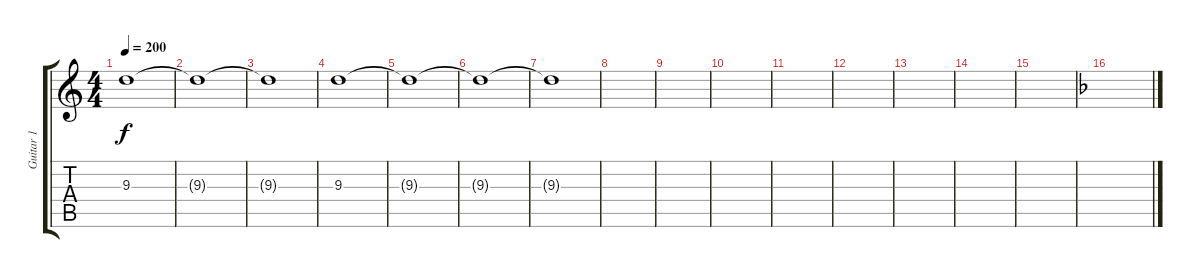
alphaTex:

\track ("Guitar 1" "Guitar 1") {instrument distortionguitar}
\staff {score tabs}
\tuning (D4 A3 F3 D3 A2 D2) {hide}
\ts (4 4)
\tempo 200
\clef g2
\ks c
9.3{t}.1{dy f} |
9.3{t}.1 |
9.3{t}.1 |
9.3.1 |
9.3{t}.1 |
9.3{t}.1 |
9.3{t}.1 |
|
|
|
|
|
|
|
|
\ks f
